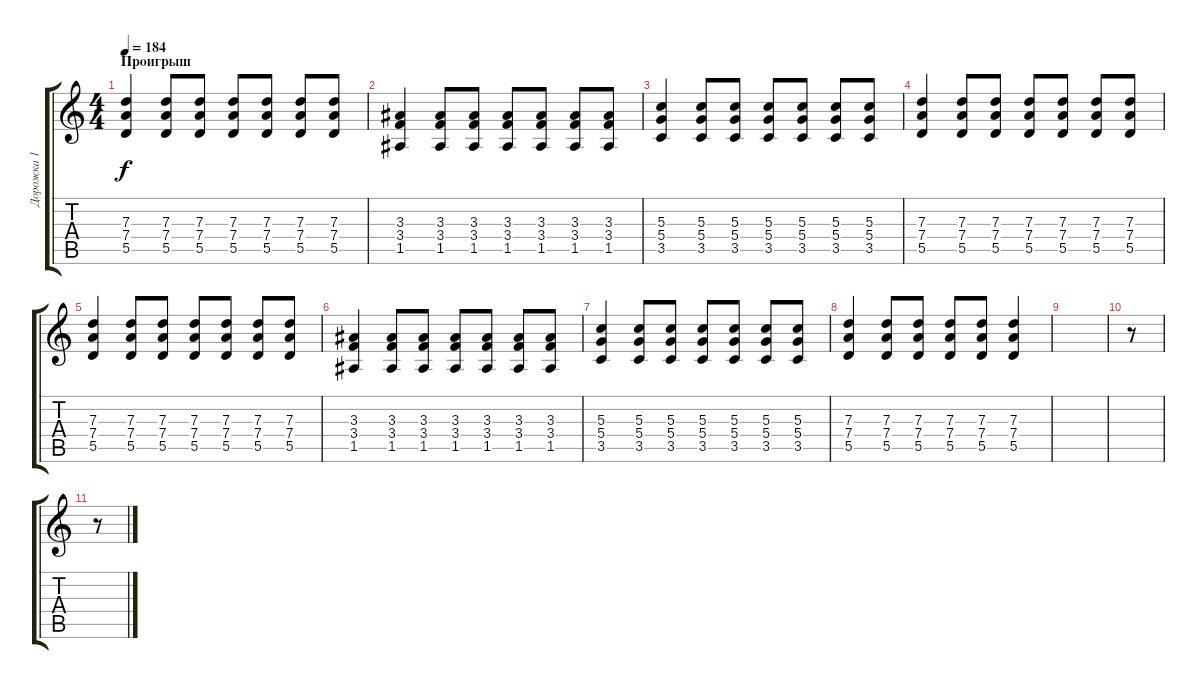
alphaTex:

\track ("Дорожка 1" "Дорожка 1") {instrument distortionguitar}
\staff {score tabs}
\tuning (E4 B3 G3 D3 A2 E2) {hide}
\ts (4 4)
\section ("" "Проигрыш")
\tempo 184
\clef g2
\ks c
(7.3 7.4 5.5).4{dy f} (7.3 7.4 5.5).8 (7.3 7.4 5.5).8 (7.3 7.4 5.5).8 (7.3 7.4 5.5).8 (7.3 7.4 5.5).8 (7.3 7.4 5.5).8 |
(3.3 3.4 1.5).4 (3.3 3.4 1.5).8 (3.3 3.4 1.5).8 (3.3 3.4 1.5).8 (3.3 3.4 1.5).8 (3.3 3.4 1.5).8 (3.3 3.4 1.5).8 |
(5.3 5.4 3.5).4 (5.3 5.4 3.5).8 (5.3 5.4 3.5).8 (5.3 5.4 3.5).8 (5.3 5.4 3.5).8 (5.3 5.4 3.5).8 (5.3 5.4 3.5).8 |
(7.3 7.4 5.5).4 (7.3 7.4 5.5).8 (7.3 7.4 5.5).8 (7.3 7.4 5.5).8 (7.3 7.4 5.5).8 (7.3 7.4 5.5).8 (7.3 7.4 5.5).8 |
(7.3 7.4 5.5).4 (7.3 7.4 5.5).8 (7.3 7.4 5.5).8 (7.3 7.4 5.5).8 (7.3 7.4 5.5).8 (7.3 7.4 5.5).8 (7.3 7.4 5.5).8 |
(3.3 3.4 1.5).4 (3.3 3.4 1.5).8 (3.3 3.4 1.5).8 (3.3 3.4 1.5).8 (3.3 3.4 1.5).8 (3.3 3.4 1.5).8 (3.3 3.4 1.5).8 |
(5.3 5.4 3.5).4 (5.3 5.4 3.5).8 (5.3 5.4 3.5).8 (5.3 5.4 3.5).8 (5.3 5.4 3.5).8 (5.3 5.4 3.5).8 (5.3 5.4 3.5).8 |
(7.3 7.4 5.5).4 (7.3 7.4 5.5).8 (7.3 7.4 5.5).8 (7.3 7.4 5.5).8 (7.3 7.4 5.5).8 (7.3 7.4 5.5).4 |
|
r.8 |
r.8
